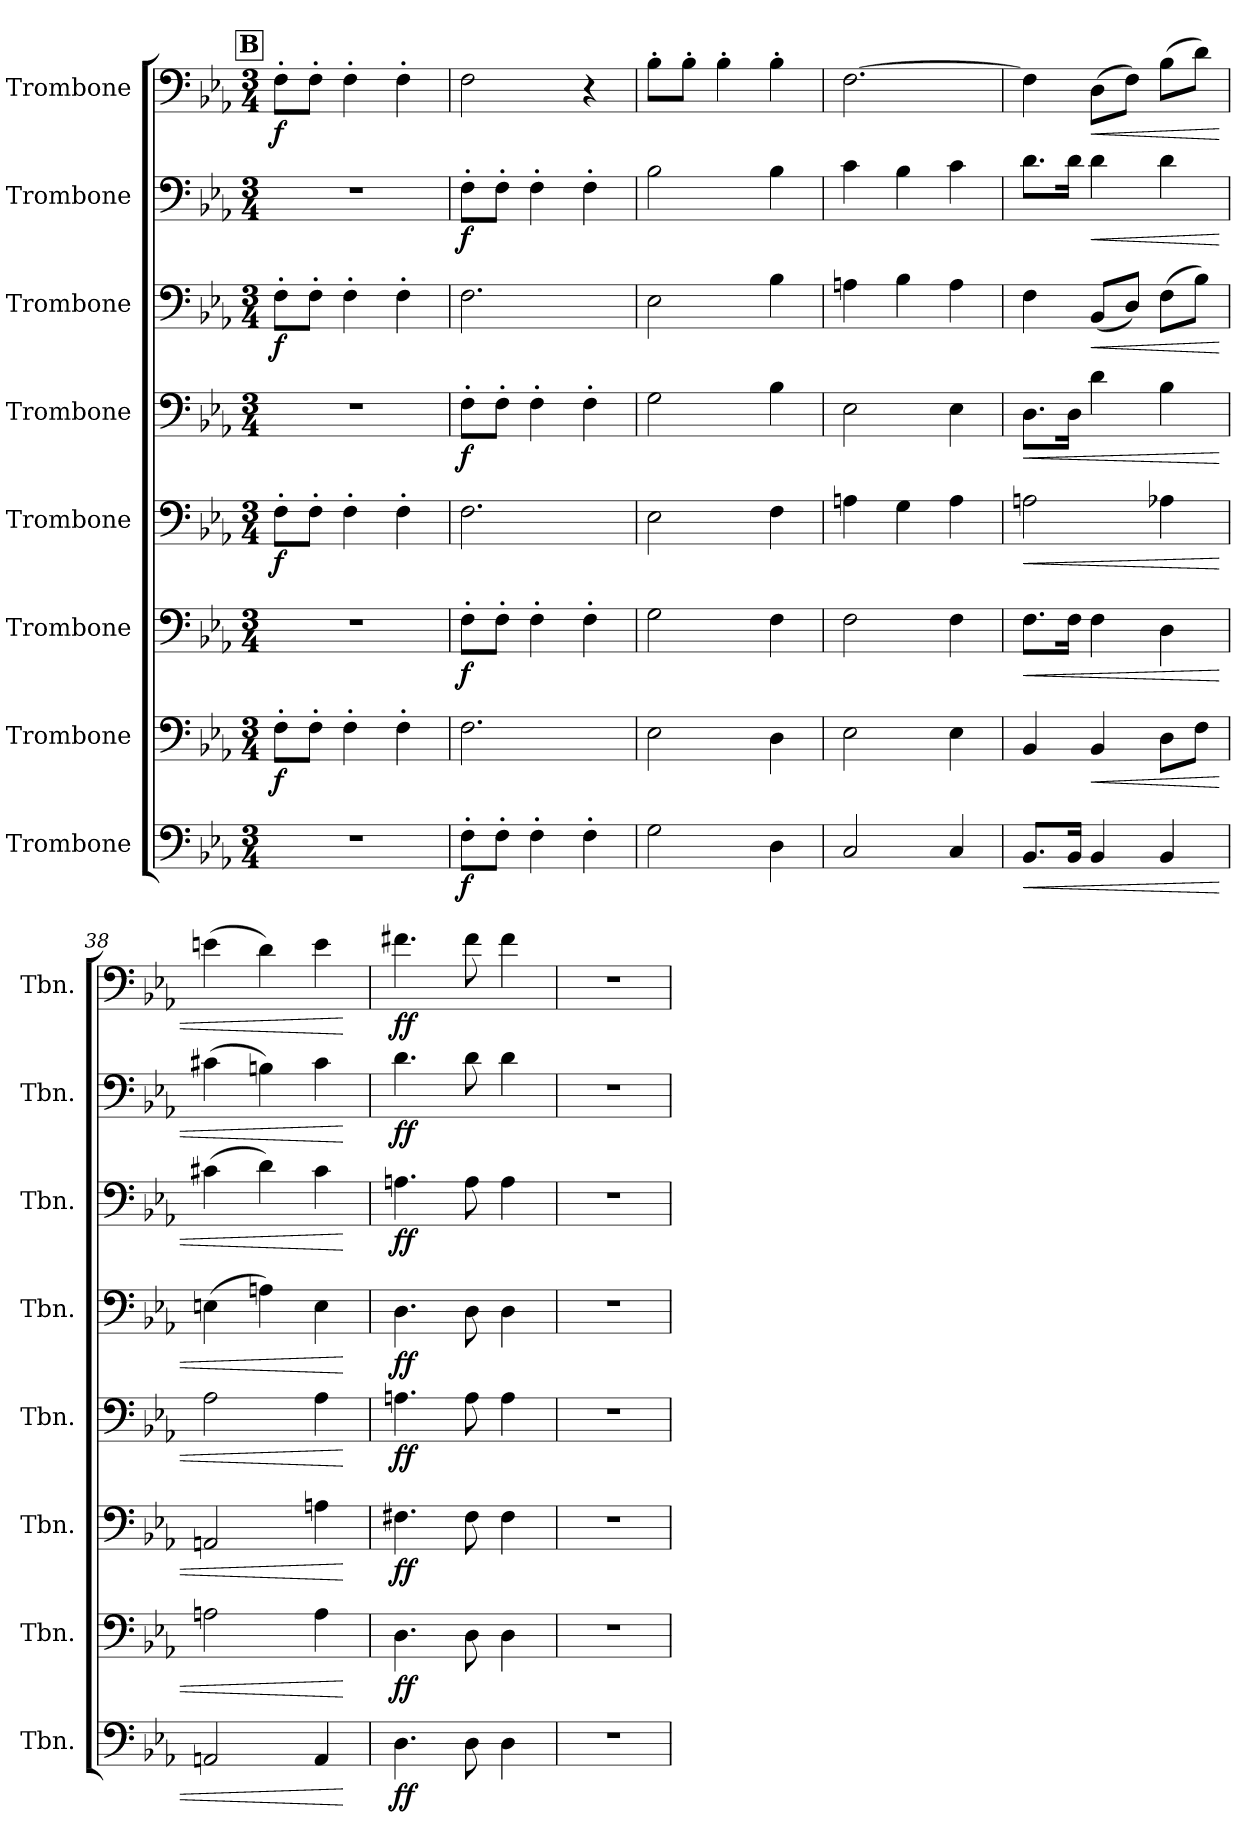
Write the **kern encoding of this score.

**kern	**dynam	**kern	**dynam	**kern	**dynam	**kern	**dynam	**kern	**dynam	**kern	**dynam	**kern	**dynam	**kern	**dynam
*part8	*part8	*part7	*part7	*part6	*part6	*part5	*part5	*part4	*part4	*part3	*part3	*part2	*part2	*part1	*part1
*staff8	*staff8	*staff7	*staff7	*staff6	*staff6	*staff5	*staff5	*staff4	*staff4	*staff3	*staff3	*staff2	*staff2	*staff1	*staff1
*I"Trombone	*	*I"Trombone	*	*I"Trombone	*	*I"Trombone	*	*I"Trombone	*	*I"Trombone	*	*I"Trombone	*	*I"Trombone	*
*I'Tbn.	*	*I'Tbn.	*	*I'Tbn.	*	*I'Tbn.	*	*I'Tbn.	*	*I'Tbn.	*	*I'Tbn.	*	*I'Tbn.	*
*clefF4	*	*clefF4	*	*clefF4	*	*clefF4	*	*clefF4	*	*clefF4	*	*clefF4	*	*clefF4	*
*k[b-e-a-]	*	*k[b-e-a-]	*	*k[b-e-a-]	*	*k[b-e-a-]	*	*k[b-e-a-]	*	*k[b-e-a-]	*	*k[b-e-a-]	*	*k[b-e-a-]	*
*M3/4	*	*M3/4	*	*M3/4	*	*M3/4	*	*M3/4	*	*M3/4	*	*M3/4	*	*M3/4	*
!!LO:REH:place=s1:a:B:fs=14:t=B
=33	=33	=33	=33	=33	=33	=33	=33	=33	=33	=33	=33	=33	=33	=33	=33
!	!	!	!LO:DY:b	!	!	!	!LO:DY:b	!	!	!	!LO:DY:b	!	!	!	!LO:DY:b
2.r	.	8F'\L	f	2.r	.	8F'\L	f	2.r	.	8F'\L	f	2.r	.	8F'\L	f
.	.	8F'\J	.	.	.	8F'\J	.	.	.	8F'\J	.	.	.	8F'\J	.
.	.	4F'\	.	.	.	4F'\	.	.	.	4F'\	.	.	.	4F'\	.
.	.	4F'\	.	.	.	4F'\	.	.	.	4F'\	.	.	.	4F'\	.
=34	=34	=34	=34	=34	=34	=34	=34	=34	=34	=34	=34	=34	=34	=34	=34
!	!LO:DY:b	!	!	!	!LO:DY:b	!	!	!	!LO:DY:b	!	!	!	!LO:DY:b	!	!
8F'\L	f	2.F\	.	8F'\L	f	2.F\	.	8F'\L	f	2.F\	.	8F'\L	f	2F\	.
8F'\J	.	.	.	8F'\J	.	.	.	8F'\J	.	.	.	8F'\J	.	.	.
4F'\	.	.	.	4F'\	.	.	.	4F'\	.	.	.	4F'\	.	.	.
4F'\	.	.	.	4F'\	.	.	.	4F'\	.	.	.	4F'\	.	4r	.
!!LO:PB:g=z
=35	=35	=35	=35	=35	=35	=35	=35	=35	=35	=35	=35	=35	=35	=35	=35
2G\	.	2E-\	.	2G\	.	2E-\	.	2G\	.	2E-\	.	2B-\	.	8B-'\L	.
.	.	.	.	.	.	.	.	.	.	.	.	.	.	8B-'\J	.
.	.	.	.	.	.	.	.	.	.	.	.	.	.	4B-'\	.
4D\	.	4D\	.	4F\	.	4F\	.	4B-\	.	4B-\	.	4B-\	.	4B-'\	.
=36	=36	=36	=36	=36	=36	=36	=36	=36	=36	=36	=36	=36	=36	=36	=36
2C/	.	2E-\	.	2F\	.	4An\	.	2E-\	.	4An\	.	4c\	.	[2.F\	.
.	.	.	.	.	.	4G\	.	.	.	4B-\	.	4B-\	.	.	.
4C/	.	4E-\	.	4F\	.	4A\	.	4E-\	.	4A\	.	4c\	.	.	.
=37	=37	=37	=37	=37	=37	=37	=37	=37	=37	=37	=37	=37	=37	=37	=37
!	!LO:HP:b	!	!	!	!LO:HP:b	!	!LO:HP:b	!	!LO:HP:b	!	!	!	!	!	!
8.BB-/L	<	4BB-/	.	8.F\L	<	2An\	<	8.D\L	<	4F\	.	8.d\L	.	4F\]	.
16BB-/Jk	.	.	.	16F\Jk	.	.	.	16D\Jk	.	.	.	16d\Jk	.	.	.
!	!	!	!LO:HP:b	!	!	!	!	!	!	!	!LO:HP:b	!	!LO:HP:b	!	!LO:HP:b
4BB-/	.	4BB-/	<	4F\	.	.	.	4d\	.	(8BB-/L	<	4d\	<	(8D\L	<
.	.	.	.	.	.	.	.	.	.	8D/J)	.	.	.	8F\J)	.
4BB-/	.	8D\L	.	4D\	.	4A-X\	.	4B-\	.	(8F\L	.	4d\	.	(8B-\L	.
.	.	8F\J	.	.	.	.	.	.	.	8B-\J)	.	.	.	8d\J)	.
=38	=38	=38	=38	=38	=38	=38	=38	=38	=38	=38	=38	=38	=38	=38	=38
2AAn/	.	2An\	.	2AAn/	.	2A-\	.	(4En\	.	(4c#X\	.	(4c#X\	.	(4en\	.
.	.	.	.	.	.	.	.	4An\)	.	4d\)	.	4Bn\)	.	4d\)	.
4AA/	.	4A\	.	4An\	.	4A-\	.	4E\	.	4c#\	.	4c#\	.	4e\	.
.	[	.	[	.	[	.	[	.	[	.	[	.	[	.	[
=39	=39	=39	=39	=39	=39	=39	=39	=39	=39	=39	=39	=39	=39	=39	=39
!	!LO:DY:b	!	!LO:DY:b	!	!LO:DY:b	!	!LO:DY:b	!	!LO:DY:b	!	!LO:DY:b	!	!LO:DY:b	!	!LO:DY:b
4.D\	ff	4.D\	ff	4.F#X\	ff	4.An\	ff	4.D\	ff	4.An\	ff	4.d\	ff	4.f#X\	ff
8D\	.	8D\	.	8F#\	.	8A\	.	8D\	.	8A\	.	8d\	.	8f#\	.
4D\	.	4D\	.	4F#\	.	4A\	.	4D\	.	4A\	.	4d\	.	4f#\	.
=40	=40	=40	=40	=40	=40	=40	=40	=40	=40	=40	=40	=40	=40	=40	=40
2.r	.	2.r	.	2.r	.	2.r	.	2.r	.	2.r	.	2.r	.	2.r	.
=	=	=	=	=	=	=	=	=	=	=	=	=	=	=	=
*-	*-	*-	*-	*-	*-	*-	*-	*-	*-	*-	*-	*-	*-	*-	*-
